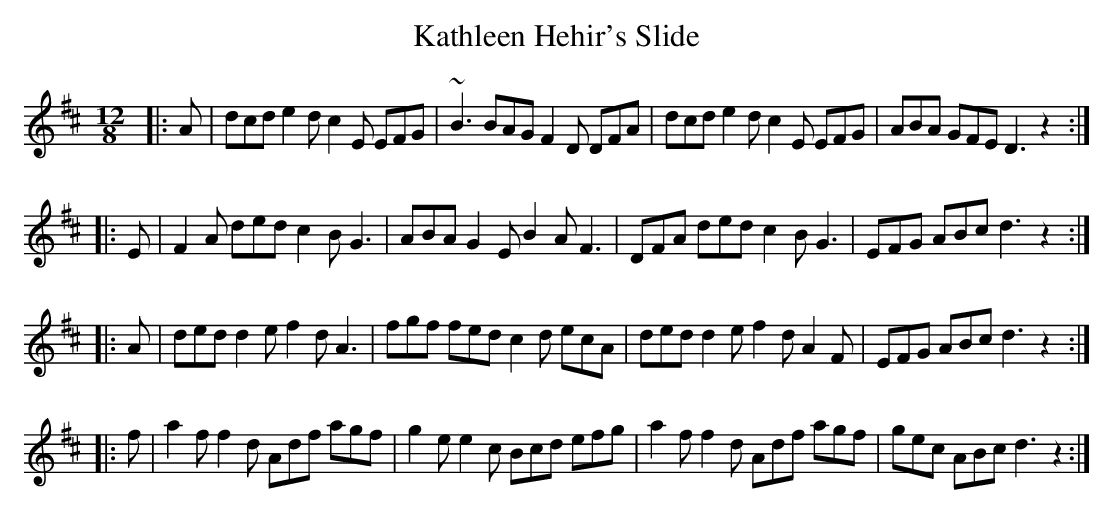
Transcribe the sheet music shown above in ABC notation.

X:1
T:Kathleen Hehir's Slide
M:12/8
E:11
K:D
|:A|dcd e2d c2E EFG|~B3 BAG F2D DFA|dcd e2d c2E EFG|ABA GFE D3 z2:|
|:E|F2A ded c2B G3|ABA G2E B2A F3|DFA ded c2B G3|EFG ABc d3 z2:|
|:A|ded d2e f2d A3|fgf fed c2d ecA|ded d2e f2d A2F|EFG ABc d3 z2:|
|:f|a2f f2d Adf agf|g2e e2c Bcd efg|a2f f2d Adf agf|gec ABc d3 z2:|
